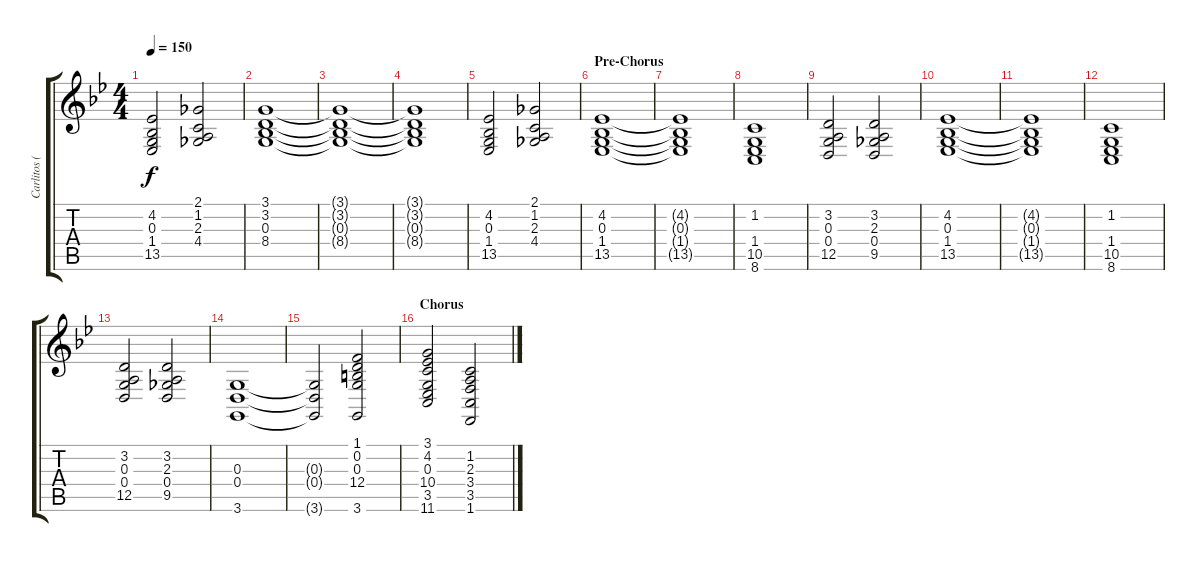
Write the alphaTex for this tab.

\track ("Carlitos (Kb Pad)" "Carlitos (") {instrument choiraahs}
\staff {score tabs}
\tuning (E4 B3 G3 D3 A2 E2) {hide}
\ts (4 4)
\tempo 150
\clef g2
\ks gminor
(4.2 0.3 1.4 13.5).2{dy f} (2.1 1.2 2.3 4.4).2 |
(3.1 3.2 0.3 8.4).1 |
(3.1{t} 3.2{t} 0.3{t} 8.4{t}).1 |
(3.1{t} 3.2{t} 0.3{t} 8.4{t}).1 |
(4.2 0.3 1.4 13.5).2 (2.1 1.2 2.3 4.4).2 |
\section ("" "Pre-Chorus")
(4.2 0.3 1.4 13.5).1 |
(4.2{t} 0.3{t} 1.4{t} 13.5{t}).1 |
(1.2 1.4 10.5 8.6).1 |
(3.2 0.3 0.4 12.5).2 (3.2 2.3 0.4 9.5).2 |
(4.2 0.3 1.4 13.5).1 |
(4.2{t} 0.3{t} 1.4{t} 13.5{t}).1 |
(1.2 1.4 10.5 8.6).1 |
(3.2 0.3 0.4 12.5).2 (3.2 2.3 0.4 9.5).2 |
(0.3 0.4 3.6).1 |
(0.3{t} 0.4{t} 3.6{t}).2 (1.1 0.2 0.3 12.4 3.6).2 |
\section ("" "Chorus")
(3.1 4.2 0.3 10.4 3.5 11.6).2 (1.2 2.3 3.4 3.5 1.6).2
